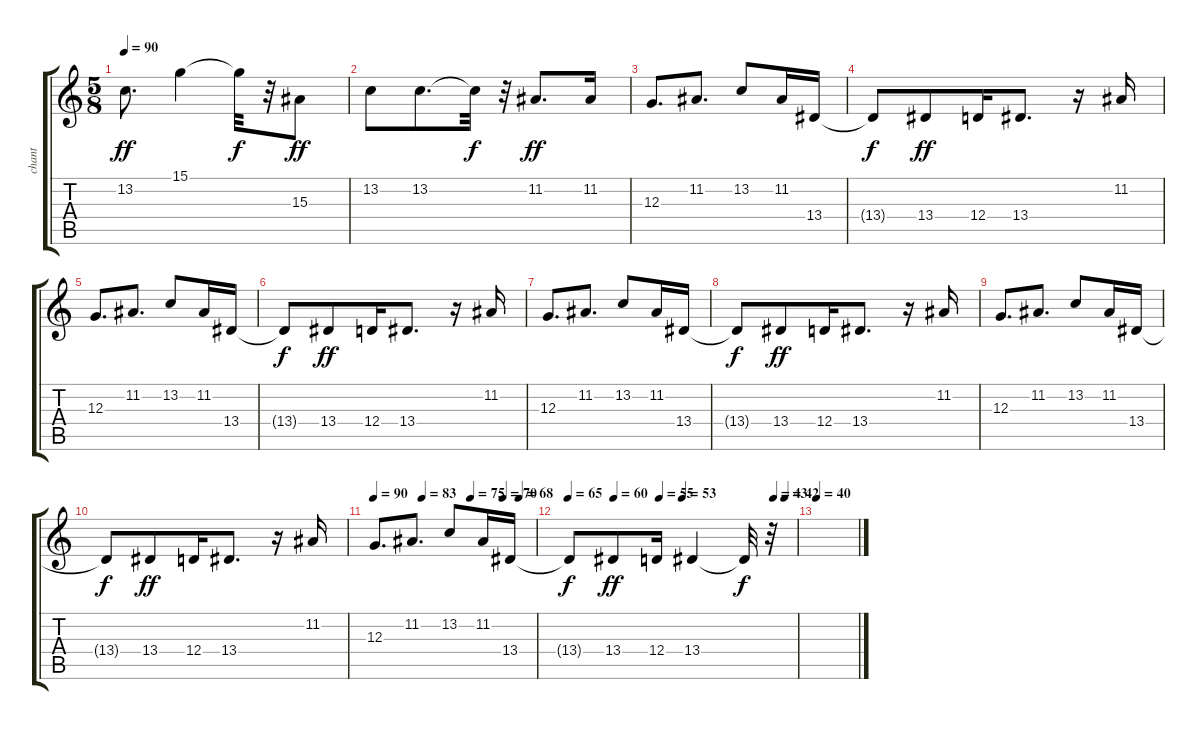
\track ("chant" "chant") {instrument trumpet}
\staff {score tabs}
\tuning (E4 B3 G3 D3 A2 E2) {hide}
\ts (5 8)
\tempo 90
\clef g2
\ks c
13.2.8{d dy ff} 15.1.4 15.1{t}.32{dy f} r.32 15.3.8{dy ff} |
13.2.8 13.2.8{d} 13.2{t}.32{dy f} r.32 11.2.8{d dy ff} 11.2.16 |
12.3.8{d} 11.2.8{d} 13.2.8 11.2.16 13.4.16 |
13.4{t}.8{dy f} 13.4.8{dy ff} 12.4.16 13.4.8{d} r.16 11.2.16 |
12.3.8{d} 11.2.8{d} 13.2.8 11.2.16 13.4.16 |
13.4{t}.8{dy f} 13.4.8{dy ff} 12.4.16 13.4.8{d} r.16 11.2.16 |
12.3.8{d} 11.2.8{d} 13.2.8 11.2.16 13.4.16 |
13.4{t}.8{dy f} 13.4.8{dy ff} 12.4.16 13.4.8{d} r.16 11.2.16 |
12.3.8{d} 11.2.8{d} 13.2.8 11.2.16 13.4.16 |
13.4{t}.8{dy f} 13.4.8{dy ff} 12.4.16 13.4.8{d} r.16 11.2.16 |
\tempo 90
\tempo (83 0.3)
\tempo (75 0.6)
\tempo (70 0.8)
\tempo (68 0.9)
12.3.8{d} 11.2.8{d} 13.2.8 11.2.16 13.4.16 |
\tempo 65
\tempo (60 0.2)
\tempo (55 0.4)
\tempo (53 0.5)
\tempo (43 0.9)
\tempo (42 0.95)
13.4{t}.8{dy f} 13.4.8{dy ff} 12.4.16 13.4.4 13.4{t}.32{dy f} r.32 |
\tempo 40
